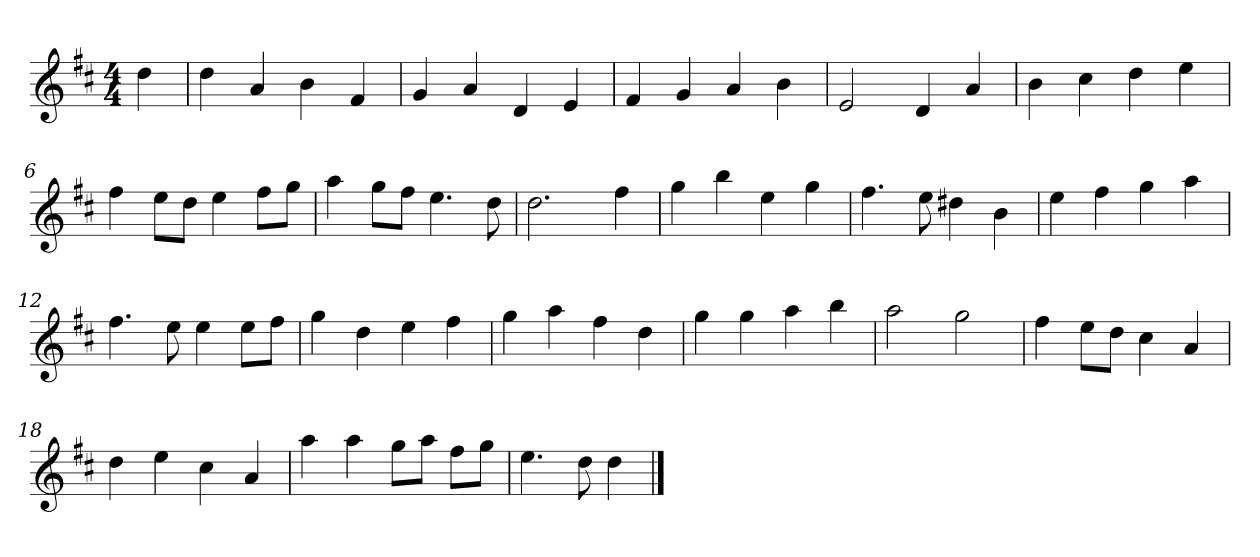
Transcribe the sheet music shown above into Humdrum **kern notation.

**kern
*part1
*staff1
*k[f#c#]
*M4/4
*MM120
=
4dd
=1
4dd
4a
4b
4f#
=2
4g
4a
4d
4e
=3
4f#
4g
4a
4b
=4
2e
4d
4a
=5
4b
4cc#
4dd
4ee
=6
4ff#
8eeL
8ddJ
4ee
8ff#L
8ggJ
=7
4aa
8ggL
8ff#J
4.ee
8dd
=8
2.dd
4ff#
=9
4gg
4bb
4ee
4gg
=10
4.ff#
8ee
4dd#X
4b
=11
4ee
4ff#
4gg
4aa
=12
4.ff#
8ee
4ee
8eeL
8ff#J
=13
4gg
4dd
4ee
4ff#
=14
4gg
4aa
4ff#
4dd
=15
4gg
4gg
4aa
4bb
=16
2aa
2gg
=17
4ff#
8eeL
8ddJ
4cc#
4a
=18
4dd
4ee
4cc#
4a
=19
4aa
4aa
8ggL
8aaJ
8ff#L
8ggJ
=20
4.ee
8dd
4dd
==
*-
